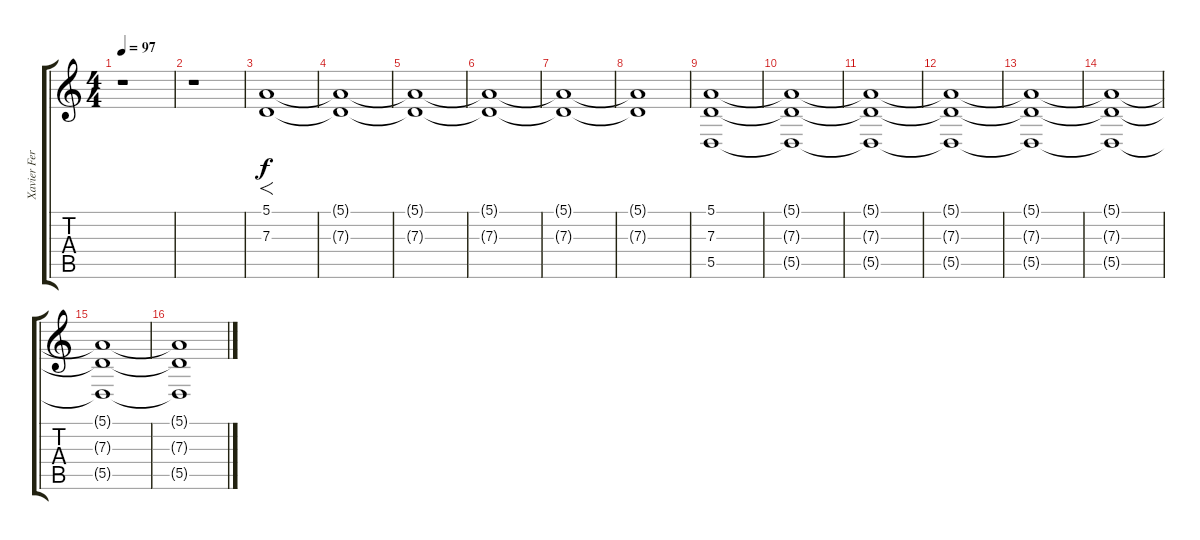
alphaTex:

\track ("Xavier Ferreiro" "Xavier Fer") {instrument synthstrings2}
\staff {score tabs}
\tuning (E4 B3 G3 D3 A2 E2) {hide}
\ts (4 4)
\tempo 97
\clef g2
\ks c
r.1{dy f instrument synthstrings2} |
r.1 |
(5.1 7.3).1{f} |
(5.1{t} 7.3{t}).1 |
(5.1{t} 7.3{t}).1 |
(5.1{t} 7.3{t}).1 |
(5.1{t} 7.3{t}).1 |
(5.1{t} 7.3{t}).1 |
(5.1 7.3 5.5).1 |
(5.1{t} 7.3{t} 5.5{t}).1 |
(5.1{t} 7.3{t} 5.5{t}).1 |
(5.1{t} 7.3{t} 5.5{t}).1 |
(5.1{t} 7.3{t} 5.5{t}).1 |
(5.1{t} 7.3{t} 5.5{t}).1 |
(5.1{t} 7.3{t} 5.5{t}).1 |
(5.1{t} 7.3{t} 5.5{t}).1
